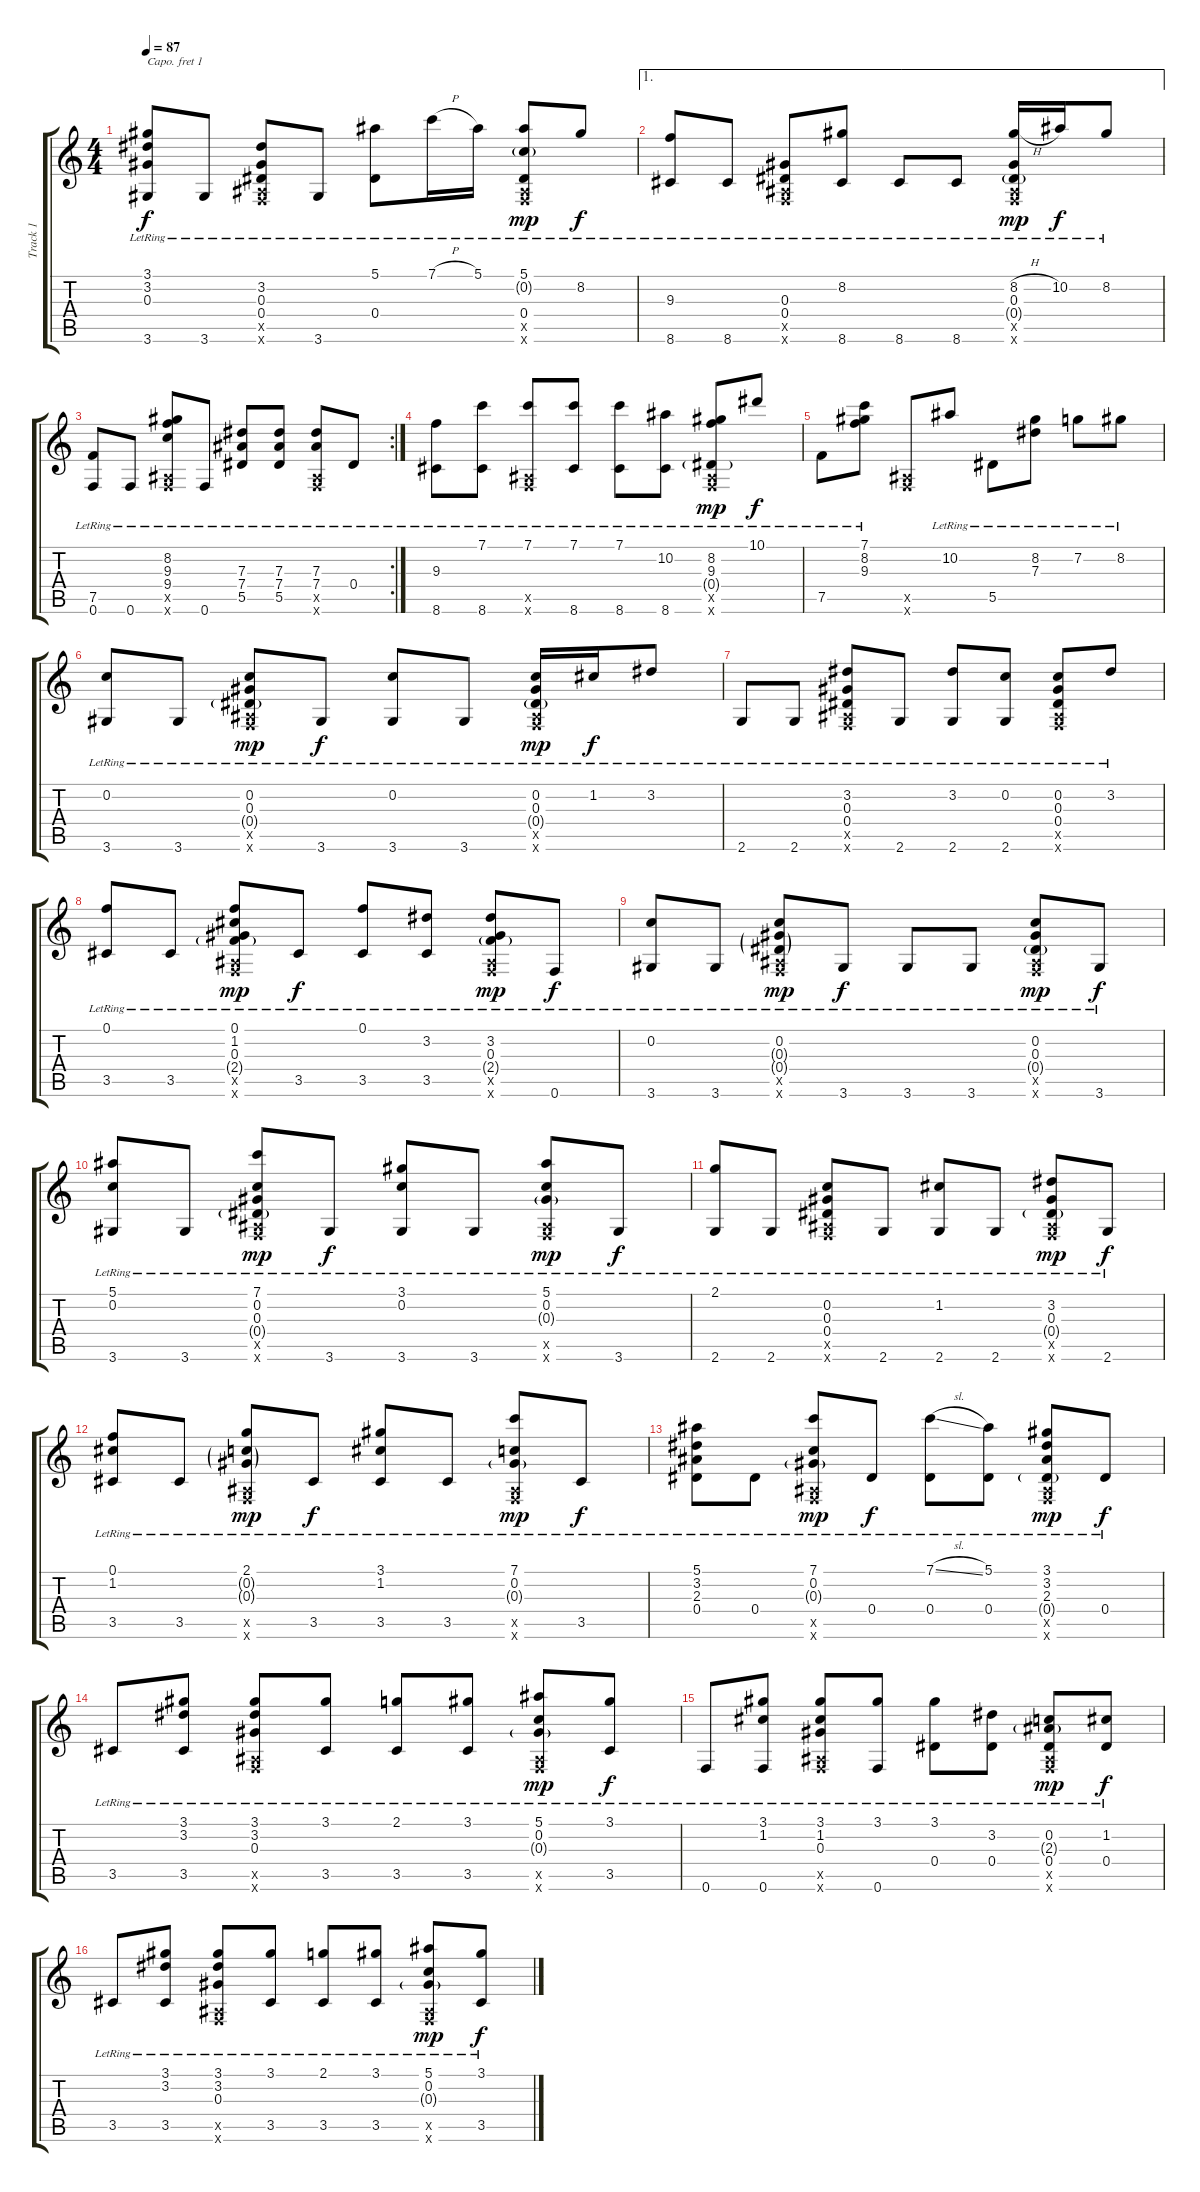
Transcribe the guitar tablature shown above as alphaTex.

\track ("Track 1" "Track 1") {instrument acousticguitarsteel}
\staff {score tabs}
\capo 1
\tuning (E4 B3 G3 D3 A2 E2) {hide}
\ts (4 4)
\tempo 87
\clef g2
\ks c
(3.1{lr} 3.2{lr} 0.3{lr} 3.6{lr}).8{dy f} 3.6{lr}.8 (3.2{lr} 0.3{lr} 0.4{lr} 0.5{x} 0.6{x}).8 3.6{lr}.8 (5.1{lr} 0.4{lr}).8 7.1{h lr}.16 5.1{lr}.16 (5.1{lr} 0.2{g lr} 0.4{lr} 0.5{x} 0.6{x}).8{dy mp} 8.2{lr}.8{dy f} |
\ae 1
(9.3{lr} 8.6{lr}).8 8.6{lr}.8 (0.3{lr} 0.4{lr} 0.5{x} 0.6{x}).8 (8.2{lr} 8.6{lr}).8 8.6{lr}.8 8.6{lr}.8 (8.2{h lr} 0.3{lr} 0.4{g lr} 0.5{x} 0.6{x}).16{dy mp} 10.2{lr}.16{dy f} 8.2{lr}.8 |
\rc 2
(7.5{lr} 0.6{lr}).8 0.6{lr}.8 (8.2{lr} 9.3{lr} 9.4{lr} 0.5{x} 0.6{x}).8 0.6{lr}.8 (7.3{lr} 7.4{lr} 5.5{lr}).8 (7.3{lr} 7.4{lr} 5.5{lr}).8 (7.3{lr} 7.4{lr} 0.5{x} 0.6{x}).8 0.4{lr}.8 |
(9.3{lr} 8.6{lr}).8 (7.1{lr} 8.6{lr}).8 (7.1{lr} 0.5{x} 0.6{x}).8 (7.1{lr} 8.6{lr}).8 (7.1{lr} 8.6{lr}).8 (10.2{lr} 8.6{lr}).8 (8.2{lr} 9.3{lr} 0.4{g lr} 0.5{x} 0.6{x}).8{dy mp} 10.1{lr}.8{dy f} |
7.5{lr}.8 (7.1{lr} 8.2{lr} 9.3{lr}).8 (0.5{x} 0.6{x}).8 10.2{lr}.8 5.5{lr}.8 (8.2{lr} 7.3{lr}).8 7.2{lr}.8 8.2{lr}.8 |
(0.2{lr} 3.6{lr}).8 3.6{lr}.8 (0.2{lr} 0.3{lr} 0.4{g lr} 0.5{x} 0.6{x}).8{dy mp} 3.6{lr}.8{dy f} (0.2{lr} 3.6{lr}).8 3.6{lr}.8 (0.2{lr} 0.3{lr} 0.4{g lr} 0.5{x} 0.6{x}).16{dy mp} 1.2{lr}.16{dy f} 3.2{lr}.8 |
2.6{lr}.8 2.6{lr}.8 (3.2{lr} 0.3{lr} 0.4{lr} 0.5{x} 0.6{x}).8 2.6{lr}.8 (3.2{lr} 2.6{lr}).8 (0.2{lr} 2.6{lr}).8 (0.2{lr} 0.3{lr} 0.4{lr} 0.5{x} 0.6{x}).8 3.2{lr}.8 |
(0.1{lr} 3.5{lr}).8 3.5{lr}.8 (0.1{lr} 1.2{lr} 0.3{lr} 2.4{g lr} 0.5{x} 0.6{x}).8{dy mp} 3.5{lr}.8{dy f} (0.1{lr} 3.5{lr}).8 (3.2{lr} 3.5{lr}).8 (3.2{lr} 0.3{lr} 2.4{g lr} 0.5{x} 0.6{x}).8{dy mp} 0.6{lr}.8{dy f} |
(0.2{lr} 3.6{lr}).8 3.6{lr}.8 (0.2{lr} 0.3{g lr} 0.4{g lr} 0.5{x} 0.6{x}).8{dy mp} 3.6{lr}.8{dy f} 3.6{lr}.8 3.6{lr}.8 (0.2{lr} 0.3{lr} 0.4{g lr} 0.5{x} 0.6{x}).8{dy mp} 3.6{lr}.8{dy f} |
(5.1{lr} 0.2{lr} 3.6{lr}).8 3.6{lr}.8 (7.1{lr} 0.2{lr} 0.3{lr} 0.4{g lr} 0.5{x} 0.6{x}).8{dy mp} 3.6{lr}.8{dy f} (3.1{lr} 0.2{lr} 3.6{lr}).8 3.6{lr}.8 (5.1{lr} 0.2{lr} 0.3{g lr} 0.5{x} 0.6{x}).8{dy mp} 3.6{lr}.8{dy f} |
(2.1{lr} 2.6{lr}).8 2.6{lr}.8 (0.2{lr} 0.3{lr} 0.4{lr} 0.5{x} 0.6{x}).8 2.6{lr}.8 (1.2{lr} 2.6{lr}).8 2.6{lr}.8 (3.2{lr} 0.3{lr} 0.4{g lr} 0.5{x} 0.6{x}).8{dy mp} 2.6{lr}.8{dy f} |
(0.1{lr} 1.2{lr} 3.5{lr}).8 3.5{lr}.8 (2.1{lr} 0.2{g lr} 0.3{g lr} 0.5{x} 0.6{x}).8{dy mp} 3.5{lr}.8{dy f} (3.1{lr} 1.2{lr} 3.5{lr}).8 3.5{lr}.8 (7.1{lr} 0.2{lr} 0.3{g lr} 0.5{x} 0.6{x}).8{dy mp} 3.5{lr}.8{dy f} |
(5.1{lr} 3.2{lr} 2.3{lr} 0.4{lr}).8 0.4{lr}.8 (7.1{lr} 0.2{lr} 0.3{g lr} 0.5{x} 0.6{x}).8{dy mp} 0.4{lr}.8{dy f} (7.1{sl lr} 0.4{lr}).8 (5.1{lr} 0.4{lr}).8 (3.1{lr} 3.2{lr} 2.3{lr} 0.4{g lr} 0.5{x} 0.6{x}).8{dy mp} 0.4{lr}.8{dy f} |
3.5{lr}.8 (3.1{lr} 3.2{lr} 3.5{lr}).8 (3.1{lr} 3.2{lr} 0.3{lr} 0.5{x} 0.6{x}).8 (3.1{lr} 3.5{lr}).8 (2.1{lr} 3.5{lr}).8 (3.1{lr} 3.5{lr}).8 (5.1{lr} 0.2{lr} 0.3{g lr} 0.5{x} 0.6{x}).8{dy mp} (3.1{lr} 3.5{lr}).8{dy f} |
0.6{lr}.8 (3.1{lr} 1.2{lr} 0.6{lr}).8 (3.1{lr} 1.2{lr} 0.3{lr} 0.5{x} 0.6{x}).8 (3.1{lr} 0.6{lr}).8 (3.1{lr} 0.4{lr}).8 (3.2{lr} 0.4{lr}).8 (0.2{lr} 2.3{g lr} 0.4{lr} 0.5{x} 0.6{x}).8{dy mp} (1.2{lr} 0.4{lr}).8{dy f} |
3.5{lr}.8 (3.1{lr} 3.2{lr} 3.5{lr}).8 (3.1{lr} 3.2{lr} 0.3{lr} 0.5{x} 0.6{x}).8 (3.1{lr} 3.5{lr}).8 (2.1{lr} 3.5{lr}).8 (3.1{lr} 3.5{lr}).8 (5.1{lr} 0.2{lr} 0.3{g lr} 0.5{x} 0.6{x}).8{dy mp} (3.1{lr} 3.5{lr}).8{dy f}
